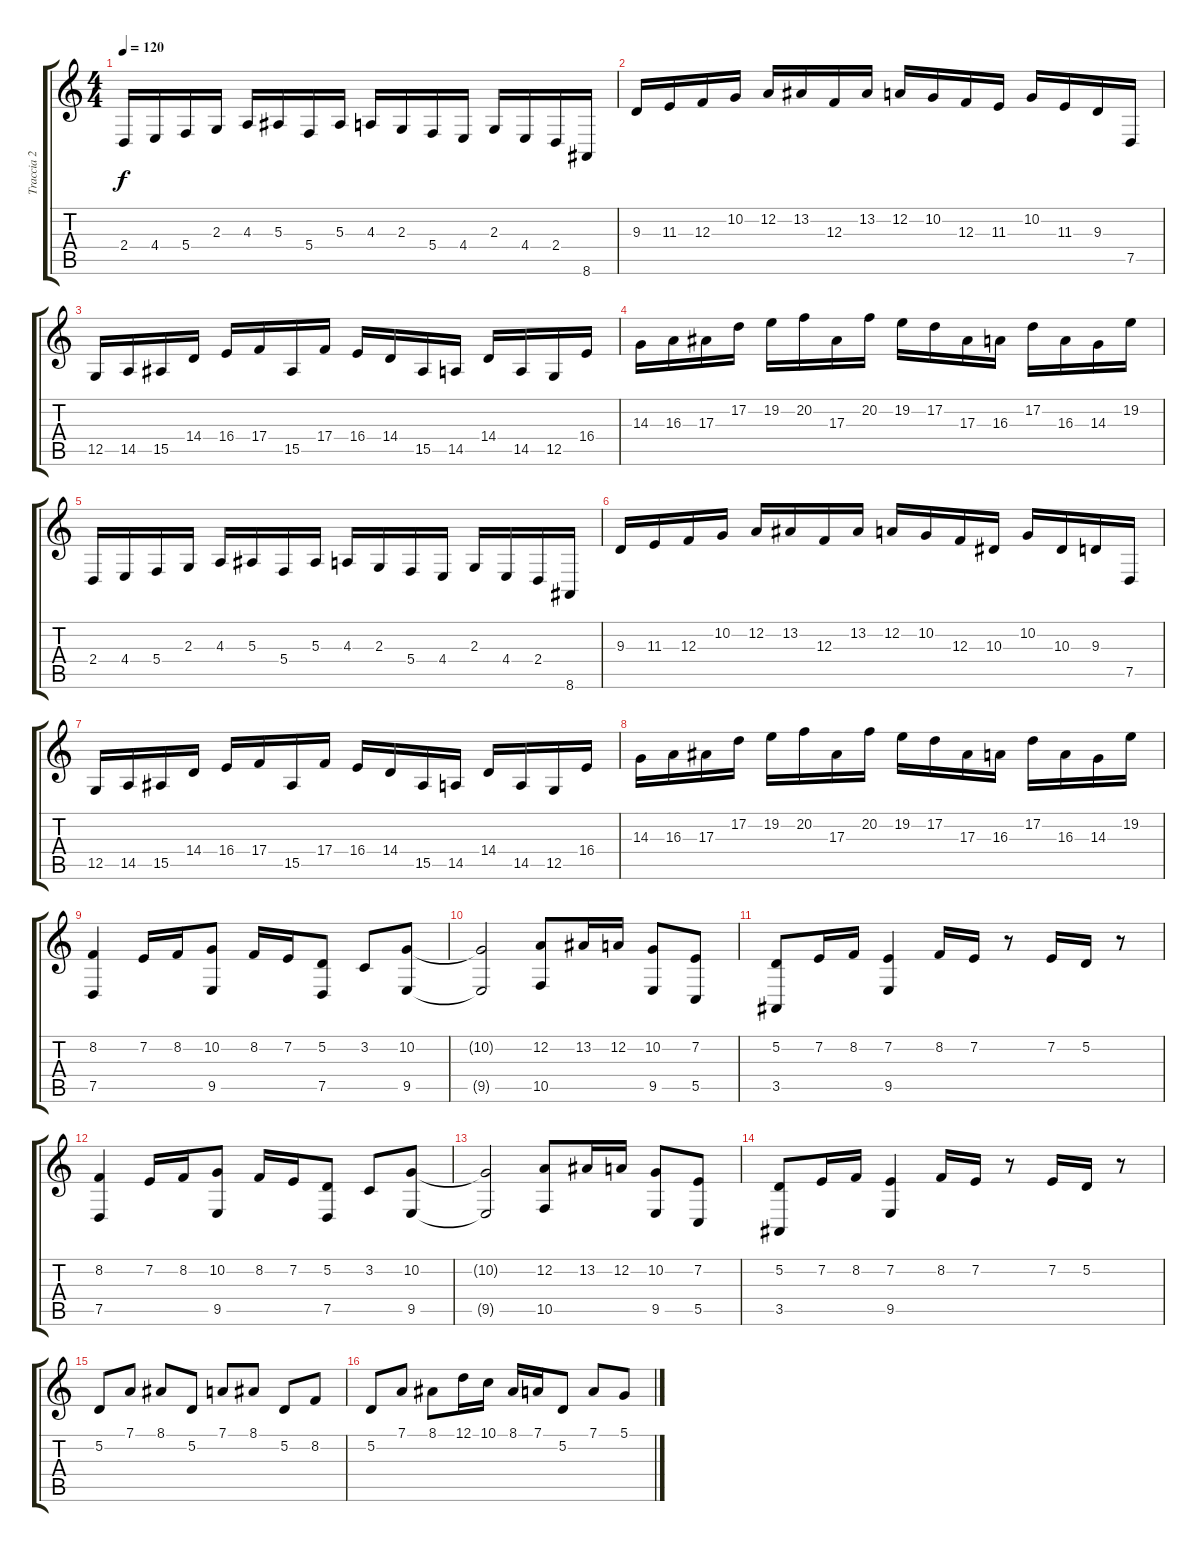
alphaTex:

\track ("Traccia 2" "Traccia 2") {instrument acousticgrandpiano}
\staff {score tabs}
\tuning (D4 A3 F3 C3 G2 D2) {hide}
\ts (4 4)
\tempo 120
\clef g2
\ks c
2.4.16{dy f} 4.4.16 5.4.16 2.3.16 4.3.16 5.3.16 5.4.16 5.3.16 4.3.16 2.3.16 5.4.16 4.4.16 2.3.16 4.4.16 2.4.16 8.6.16 |
9.3.16 11.3.16 12.3.16 10.2.16 12.2.16 13.2.16 12.3.16 13.2.16 12.2.16 10.2.16 12.3.16 11.3.16 10.2.16 11.3.16 9.3.16 7.5.16 |
12.5.16 14.5.16 15.5.16 14.4.16 16.4.16 17.4.16 15.5.16 17.4.16 16.4.16 14.4.16 15.5.16 14.5.16 14.4.16 14.5.16 12.5.16 16.4.16 |
14.3.16 16.3.16 17.3.16 17.2.16 19.2.16 20.2.16 17.3.16 20.2.16 19.2.16 17.2.16 17.3.16 16.3.16 17.2.16 16.3.16 14.3.16 19.2.16 |
2.4.16 4.4.16 5.4.16 2.3.16 4.3.16 5.3.16 5.4.16 5.3.16 4.3.16 2.3.16 5.4.16 4.4.16 2.3.16 4.4.16 2.4.16 8.6.16 |
9.3.16 11.3.16 12.3.16 10.2.16 12.2.16 13.2.16 12.3.16 13.2.16 12.2.16 10.2.16 12.3.16 10.3.16 10.2.16 10.3.16 9.3.16 7.5.16 |
12.5.16 14.5.16 15.5.16 14.4.16 16.4.16 17.4.16 15.5.16 17.4.16 16.4.16 14.4.16 15.5.16 14.5.16 14.4.16 14.5.16 12.5.16 16.4.16 |
14.3.16 16.3.16 17.3.16 17.2.16 19.2.16 20.2.16 17.3.16 20.2.16 19.2.16 17.2.16 17.3.16 16.3.16 17.2.16 16.3.16 14.3.16 19.2.16 |
(8.2 7.5).4 7.2.16 8.2.16 (10.2 9.5).8 8.2.16 7.2.16 (5.2 7.5).8 3.2.8 (10.2 9.5).8 |
(10.2{t} 9.5{t}).2 (12.2 10.5).8 13.2.16 12.2.16 (10.2 9.5).8 (7.2 5.5).8 |
(5.2 3.5).8 7.2.16 8.2.16 (7.2 9.5).4 8.2.16 7.2.16 r.8 7.2.16 5.2.16 r.8 |
(8.2 7.5).4 7.2.16 8.2.16 (10.2 9.5).8 8.2.16 7.2.16 (5.2 7.5).8 3.2.8 (10.2 9.5).8 |
(10.2{t} 9.5{t}).2 (12.2 10.5).8 13.2.16 12.2.16 (10.2 9.5).8 (7.2 5.5).8 |
(5.2 3.5).8 7.2.16 8.2.16 (7.2 9.5).4 8.2.16 7.2.16 r.8 7.2.16 5.2.16 r.8 |
5.2.8 7.1.8 8.1.8 5.2.8 7.1.8 8.1.8 5.2.8 8.2.8 |
5.2.8 7.1.8 8.1.8 12.1.16 10.1.16 8.1.16 7.1.16 5.2.8 7.1.8 5.1.8
